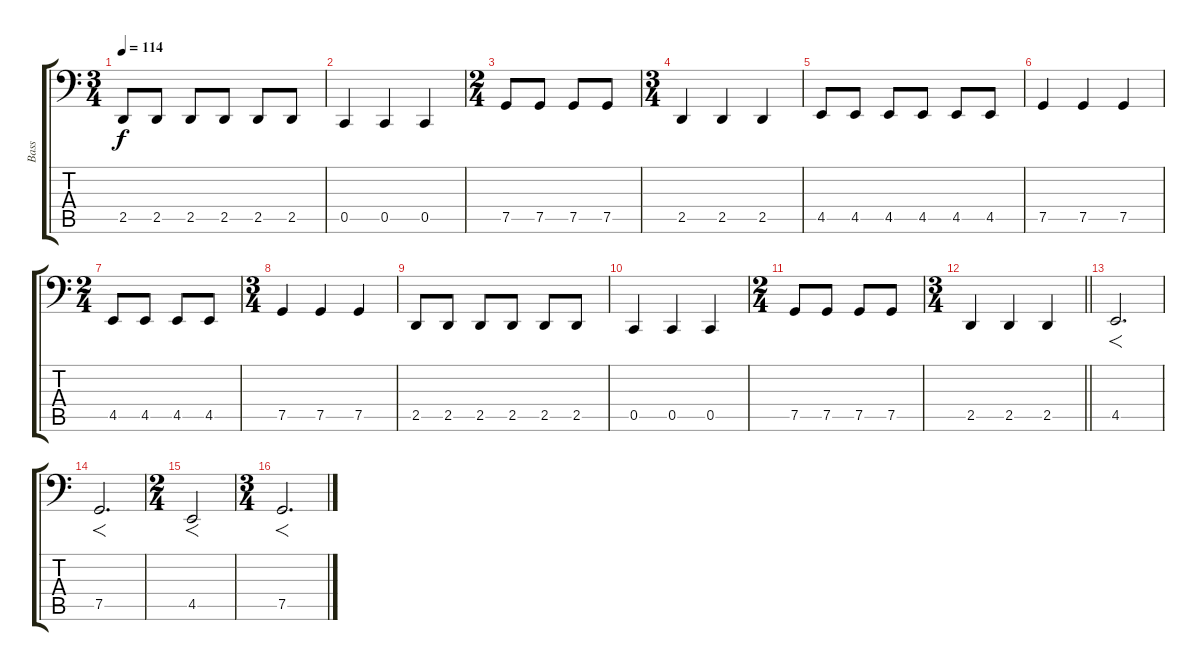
\track ("Bass" "Bass") {instrument electricbasspick}
\staff {score tabs}
\tuning (Bb2 F2 C2 G1 C1 A0) {hide}
\ts (3 4)
\tempo 114
\clef f4
\ks c
2.5.8{dy f} 2.5.8 2.5.8 2.5.8 2.5.8 2.5.8 |
0.5.4 0.5.4 0.5.4 |
\ts (2 4)
7.5.8 7.5.8 7.5.8 7.5.8 |
\ts (3 4)
2.5.4 2.5.4 2.5.4 |
4.5.8 4.5.8 4.5.8 4.5.8 4.5.8 4.5.8 |
7.5.4 7.5.4 7.5.4 |
\ts (2 4)
4.5.8 4.5.8 4.5.8 4.5.8 |
\ts (3 4)
7.5.4 7.5.4 7.5.4 |
2.5.8 2.5.8 2.5.8 2.5.8 2.5.8 2.5.8 |
0.5.4 0.5.4 0.5.4 |
\ts (2 4)
7.5.8 7.5.8 7.5.8 7.5.8 |
\ts (3 4)
\barLineRight lightlight
2.5.4 2.5.4 2.5.4 |
4.5.2{f d} |
7.5.2{f d} |
\ts (2 4)
4.5.2{f} |
\ts (3 4)
7.5.2{f d}
